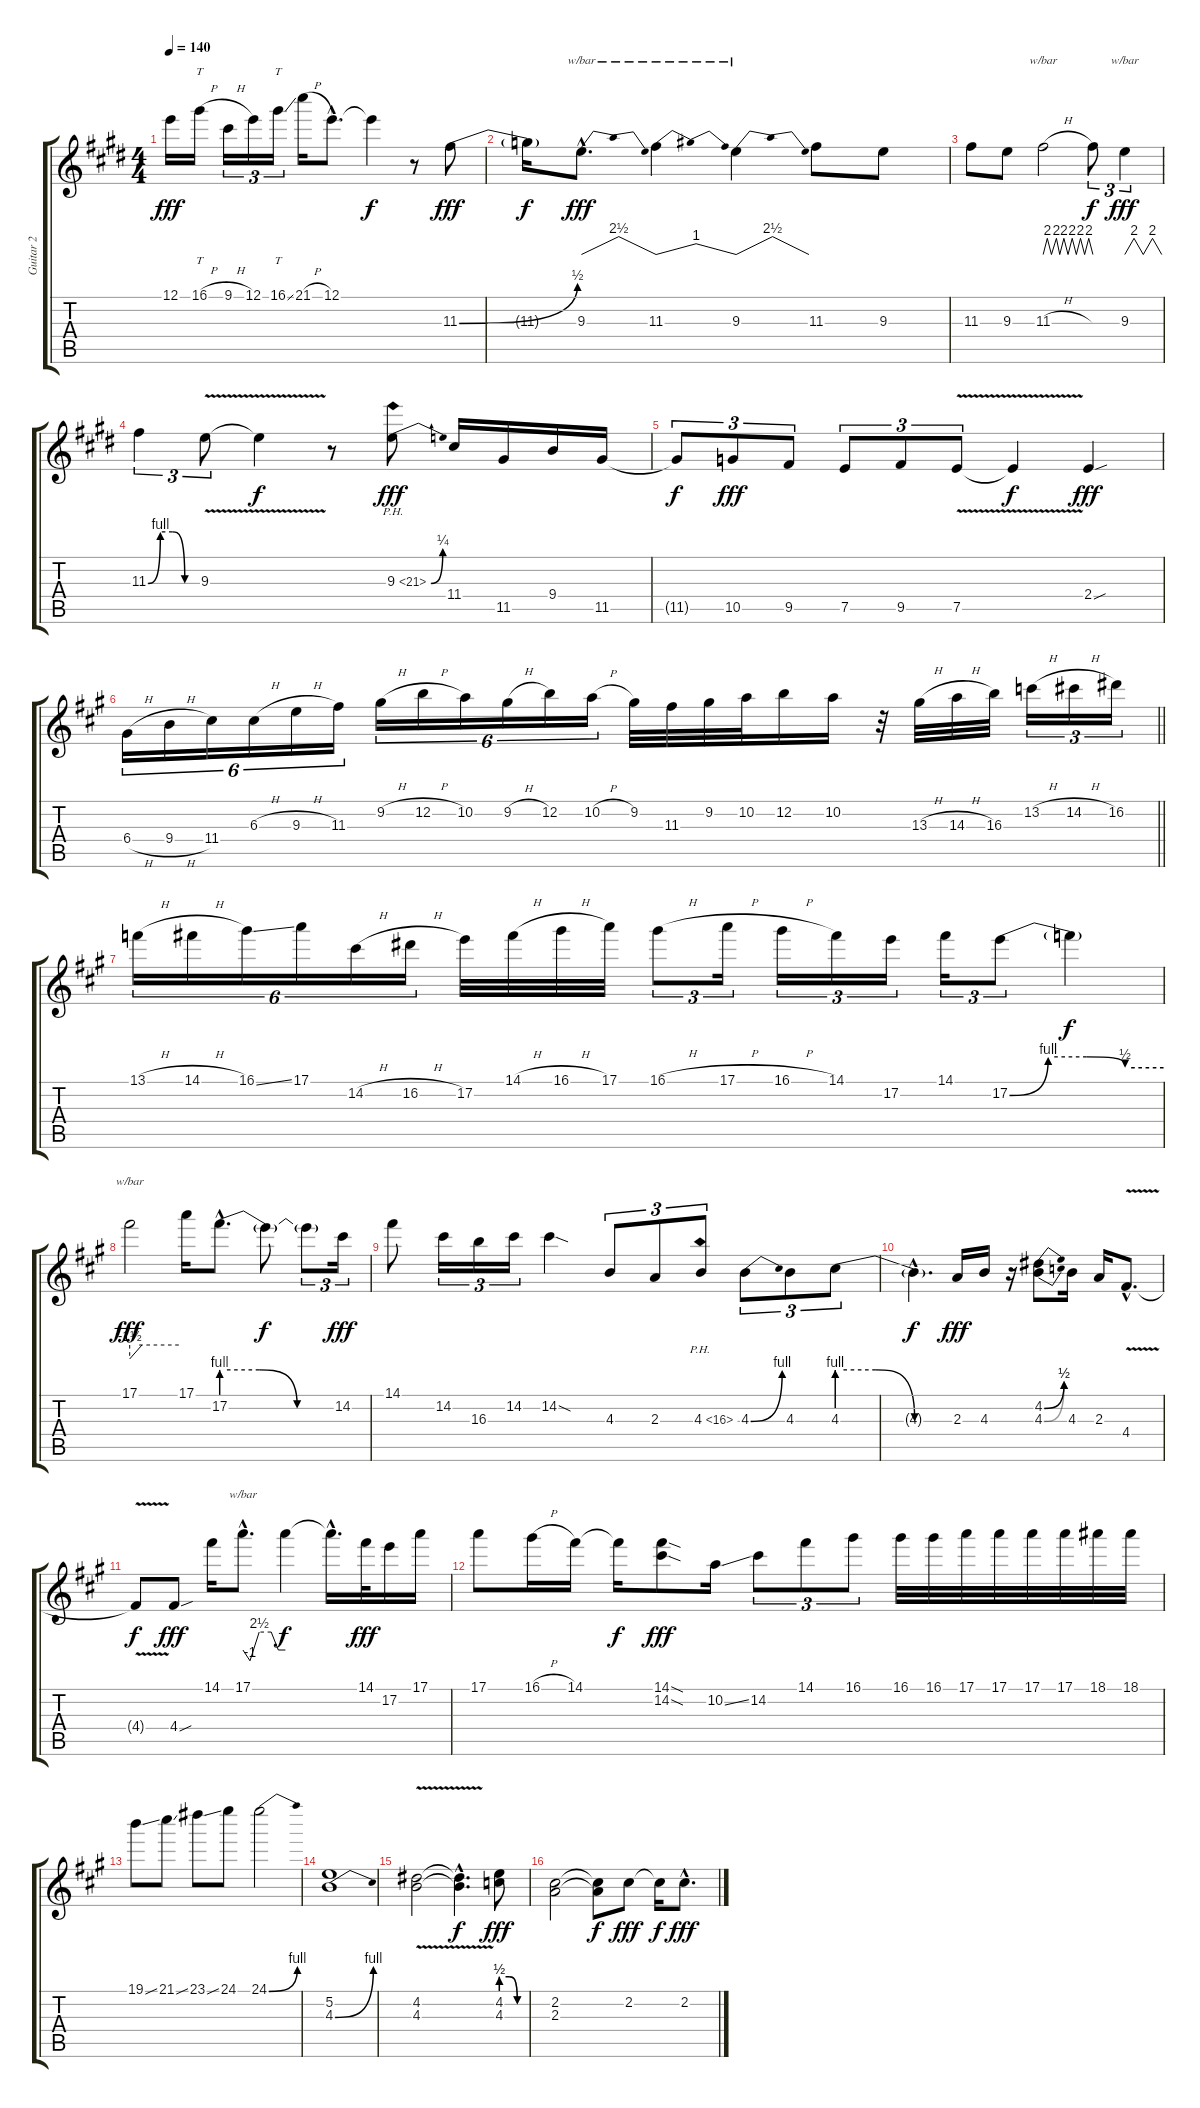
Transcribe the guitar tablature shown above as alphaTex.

\track ("Guitar 2" "Guitar 2") {instrument distortionguitar}
\staff {score tabs}
\tuning (E4 B3 G3 D3 A2 E2) {hide}
\ts (4 4)
\tempo 140
\clef g2
\ks e
12.1.16{dy fff} 16.1{h}.16{tt} 9.1{h}.16{tu (3 2)} 12.1.16{tu (3 2)} 16.1{ss}.16{tt tu (3 2)} 21.1{h}.16 12.1{hac}.8{d} 12.1{t}.4{dy f} r.8 11.3{be (bend 0 0 60 2)}.8{dy fff} |
11.3{t}.16{dy f} 9.3{hac}.8{d tbe (dip default 0 0 30 10 45 10 60 0) dy fff} 11.3.4{tbe (dip default 0 0 30 4 45 4 60 0)} 9.3.4{tbe (dip default 0 0 30 10 45 10 60 0)} 11.3.8 9.3.8 |
11.3.8 9.3.8 11.3{h}.2{tbe (custom default 0 0 5 8 10 0 16 8 20 0 25 8 30 0 35 8 40 0 45 8 50 0 55 8 60 0)} 11.3{t}.8{tu (3 2) dy f} 9.3.4{tu (3 2) tbe (custom default 0 0 15 8 30 0 45 8 60 0) dy fff} |
11.3{be (custom 0 0 15 4 30 4 45 0 60 0)}.4{tu (3 2)} 9.3{v}.8{tu (3 2)} 9.3{t}.4{dy f} r.8 9.3{be (bend 0 0 60 1) ph 12}.8{dy fff} 11.4.16 11.5.16 9.4.16 11.5.16 |
11.5{t}.8{tu (3 2) dy f} 10.5.8{tu (3 2) dy fff} 9.5.8{tu (3 2)} 7.5.8{tu (3 2)} 9.5.8{tu (3 2)} 7.5{v}.8{tu (3 2)} 7.5{t}.4{dy f} 2.4{sou}.4{dy fff} |
\barLineRight lightlight
\ks a
6.4{h}.16{tu (6 4)} 9.4{h}.16{tu (6 4)} 11.4.16{tu (6 4)} 6.3{h}.16{tu (6 4)} 9.3{h}.16{tu (6 4)} 11.3.16{tu (6 4)} 9.2{h}.16{tu (6 4)} 12.2{h}.16{tu (6 4)} 10.2.16{tu (6 4)} 9.2{h}.16{tu (6 4)} 12.2.16{tu (6 4)} 10.2{h}.16{tu (6 4)} 9.2.32 11.3.32 9.2.32 10.2.32 12.2.16 10.2.16 r.32 13.3{h}.32 14.3{h}.32 16.3.32 13.2{h}.16{tu (3 2)} 14.2{h}.16{tu (3 2)} 16.2.16{tu (3 2)} |
13.1{h}.16{tu (6 4)} 14.1{h}.16{tu (6 4)} 16.1{ss}.16{tu (6 4)} 17.1.16{tu (6 4)} 14.2{h}.16{tu (6 4)} 16.2{h}.16{tu (6 4)} 17.2.32 14.1{h}.32 16.1{h}.32 17.1.32 16.1{h}.8{tu (3 2)} 17.1{h}.16{tu (3 2)} 16.1{h}.16{tu (3 2)} 14.1.16{tu (3 2)} 17.2.16{tu (3 2)} 14.1.16{tu (3 2)} 17.2{be (custom 0 0 15 4 30 4 45 2 60 2)}.8{tu (3 2)} 17.2{t}.4{dy f} |
17.1.2{tbe (custom default 0 -6 15 0 60 0) dy fff} 17.1.16 17.2{be (custom 0 4 20 4 40 0 60 0) hac}.8{d} 17.2{t}.8{dy f} 17.2{t}.8{tu (3 2)} 14.2.16{tu (3 2) dy fff} |
14.1.8 14.2.16{tu (3 2)} 16.3.16{tu (3 2)} 14.2.16{tu (3 2)} 14.2{sod}.4 4.3.8{tu (3 2)} 2.3.8{tu (3 2)} 4.3{ph 12}.8{tu (3 2)} 4.3{be (bend 0 0 60 4)}.8{tu (3 2)} 4.3.8{tu (3 2)} 4.3{be (custom 0 4 20 4 40 0 60 0)}.8{tu (3 2)} |
4.3{hac t}.4{d dy f} 2.3.16{dy fff} 4.3.16 r.16 (4.2{be (bend 0 0 60 2)} 4.3{be (bend 0 0 60 2)}).8 4.3.16 2.3.16 4.4{v hac}.8{d} |
4.4{t}.8{dy f} 4.4{sou}.8{dy fff} 14.1.16 17.1{hac}.8{d tbe (custom default 0 0 10 -4 23 10 40 10 50 0 60 0)} 17.1{t}.4{dy f} 17.1{hac t}.16{d} 14.1.32{dy fff} 17.2.16 17.1.16 |
17.1.8 16.1{h}.16 14.1.16 14.1{t}.16{dy f} (14.1{sod} 14.2{sod}).8{dy fff} 10.2{ss}.16 14.2.8{tu (3 2)} 14.1.8{tu (3 2)} 16.1.8{tu (3 2)} 16.1.32 16.1.32 17.1.32 17.1.32 17.1.32 17.1.32 18.1.32 18.1.32 |
19.1{ss}.8 21.1{ss}.8 23.1{ss}.8 24.1.8 24.1{be (bend 0 0 60 4)}.2 |
(5.2 4.3{be (bend 0 0 60 4)}).1 |
(4.2{v} 4.3{v}).2 (4.2{hac t} 4.3{hac t}).4{d dy f} (4.2{be (custom 0 2 20 2 40 0 60 0)} 4.3{be (custom 0 2 20 2 40 0 60 0)}).8{dy fff} |
(2.2 2.3).2 (2.2{t} 2.3{t}).8{dy f} 2.2.8{dy fff} 2.2{t}.16{dy f} 2.2{hac}.8{d dy fff}
